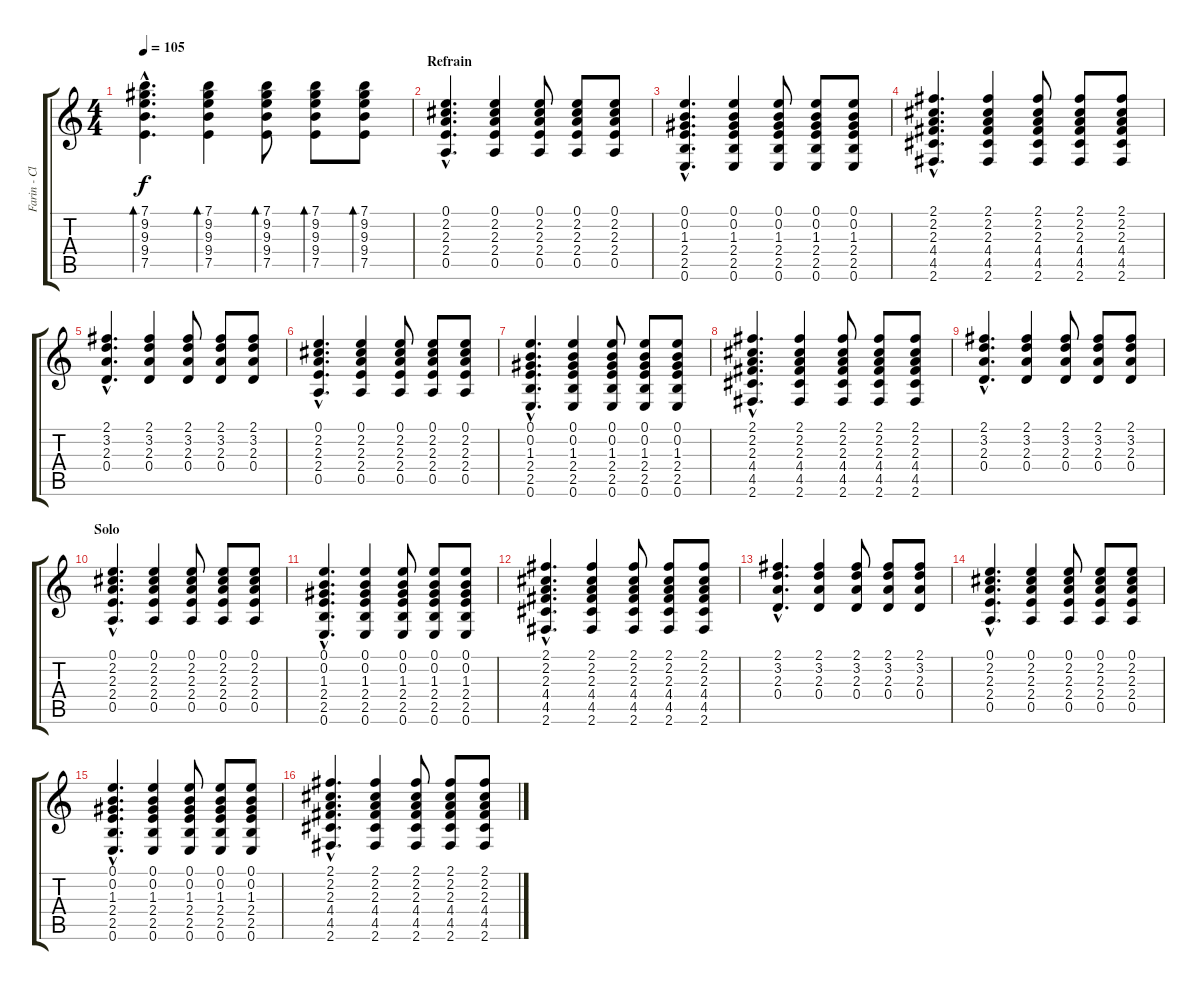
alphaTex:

\track ("Farin - Clean" "Farin - Cl") {instrument acousticguitarsteel}
\staff {score tabs}
\tuning (E4 B3 G3 D3 A2 E2) {hide}
\ts (4 4)
\tempo 105
\clef g2
\ks c
(7.1{hac} 9.2{hac} 9.3{hac} 9.4{hac} 7.5{hac}).4{d bd 30 dy f} (7.1 9.2 9.3 9.4 7.5).4{bd 30} (7.1 9.2 9.3 9.4 7.5).8{bd 30} (7.1 9.2 9.3 9.4 7.5).8{bd 30} (7.1 9.2 9.3 9.4 7.5).8{bd 30} |
\section ("" "Refrain")
(0.1{hac} 2.2{hac} 2.3{hac} 2.4{hac} 0.5{hac}).4{d} (0.1 2.2 2.3 2.4 0.5).4 (0.1 2.2 2.3 2.4 0.5).8 (0.1 2.2 2.3 2.4 0.5).8 (0.1 2.2 2.3 2.4 0.5).8 |
(0.1{hac} 0.2{hac} 1.3{hac} 2.4{hac} 2.5{hac} 0.6{hac}).4{d} (0.1 0.2 1.3 2.4 2.5 0.6).4 (0.1 0.2 1.3 2.4 2.5 0.6).8 (0.1 0.2 1.3 2.4 2.5 0.6).8 (0.1 0.2 1.3 2.4 2.5 0.6).8 |
(2.1{hac} 2.2{hac} 2.3{hac} 4.4{hac} 4.5{hac} 2.6{hac}).4{d} (2.1 2.2 2.3 4.4 4.5 2.6).4 (2.1 2.2 2.3 4.4 4.5 2.6).8 (2.1 2.2 2.3 4.4 4.5 2.6).8 (2.1 2.2 2.3 4.4 4.5 2.6).8 |
(2.1{hac} 3.2{hac} 2.3{hac} 0.4{hac}).4{d} (2.1 3.2 2.3 0.4).4 (2.1 3.2 2.3 0.4).8 (2.1 3.2 2.3 0.4).8 (2.1 3.2 2.3 0.4).8 |
(0.1{hac} 2.2{hac} 2.3{hac} 2.4{hac} 0.5{hac}).4{d} (0.1 2.2 2.3 2.4 0.5).4 (0.1 2.2 2.3 2.4 0.5).8 (0.1 2.2 2.3 2.4 0.5).8 (0.1 2.2 2.3 2.4 0.5).8 |
(0.1{hac} 0.2{hac} 1.3{hac} 2.4{hac} 2.5{hac} 0.6{hac}).4{d} (0.1 0.2 1.3 2.4 2.5 0.6).4 (0.1 0.2 1.3 2.4 2.5 0.6).8 (0.1 0.2 1.3 2.4 2.5 0.6).8 (0.1 0.2 1.3 2.4 2.5 0.6).8 |
(2.1{hac} 2.2{hac} 2.3{hac} 4.4{hac} 4.5{hac} 2.6{hac}).4{d} (2.1 2.2 2.3 4.4 4.5 2.6).4 (2.1 2.2 2.3 4.4 4.5 2.6).8 (2.1 2.2 2.3 4.4 4.5 2.6).8 (2.1 2.2 2.3 4.4 4.5 2.6).8 |
(2.1{hac} 3.2{hac} 2.3{hac} 0.4{hac}).4{d} (2.1 3.2 2.3 0.4).4 (2.1 3.2 2.3 0.4).8 (2.1 3.2 2.3 0.4).8 (2.1 3.2 2.3 0.4).8 |
\section ("" "Solo")
(0.1{hac} 2.2{hac} 2.3{hac} 2.4{hac} 0.5{hac}).4{d} (0.1 2.2 2.3 2.4 0.5).4 (0.1 2.2 2.3 2.4 0.5).8 (0.1 2.2 2.3 2.4 0.5).8 (0.1 2.2 2.3 2.4 0.5).8 |
(0.1{hac} 0.2{hac} 1.3{hac} 2.4{hac} 2.5{hac} 0.6{hac}).4{d} (0.1 0.2 1.3 2.4 2.5 0.6).4 (0.1 0.2 1.3 2.4 2.5 0.6).8 (0.1 0.2 1.3 2.4 2.5 0.6).8 (0.1 0.2 1.3 2.4 2.5 0.6).8 |
(2.1{hac} 2.2{hac} 2.3{hac} 4.4{hac} 4.5{hac} 2.6{hac}).4{d} (2.1 2.2 2.3 4.4 4.5 2.6).4 (2.1 2.2 2.3 4.4 4.5 2.6).8 (2.1 2.2 2.3 4.4 4.5 2.6).8 (2.1 2.2 2.3 4.4 4.5 2.6).8 |
(2.1{hac} 3.2{hac} 2.3{hac} 0.4{hac}).4{d} (2.1 3.2 2.3 0.4).4 (2.1 3.2 2.3 0.4).8 (2.1 3.2 2.3 0.4).8 (2.1 3.2 2.3 0.4).8 |
(0.1{hac} 2.2{hac} 2.3{hac} 2.4{hac} 0.5{hac}).4{d} (0.1 2.2 2.3 2.4 0.5).4 (0.1 2.2 2.3 2.4 0.5).8 (0.1 2.2 2.3 2.4 0.5).8 (0.1 2.2 2.3 2.4 0.5).8 |
(0.1{hac} 0.2{hac} 1.3{hac} 2.4{hac} 2.5{hac} 0.6{hac}).4{d} (0.1 0.2 1.3 2.4 2.5 0.6).4 (0.1 0.2 1.3 2.4 2.5 0.6).8 (0.1 0.2 1.3 2.4 2.5 0.6).8 (0.1 0.2 1.3 2.4 2.5 0.6).8 |
(2.1{hac} 2.2{hac} 2.3{hac} 4.4{hac} 4.5{hac} 2.6{hac}).4{d} (2.1 2.2 2.3 4.4 4.5 2.6).4 (2.1 2.2 2.3 4.4 4.5 2.6).8 (2.1 2.2 2.3 4.4 4.5 2.6).8 (2.1 2.2 2.3 4.4 4.5 2.6).8
